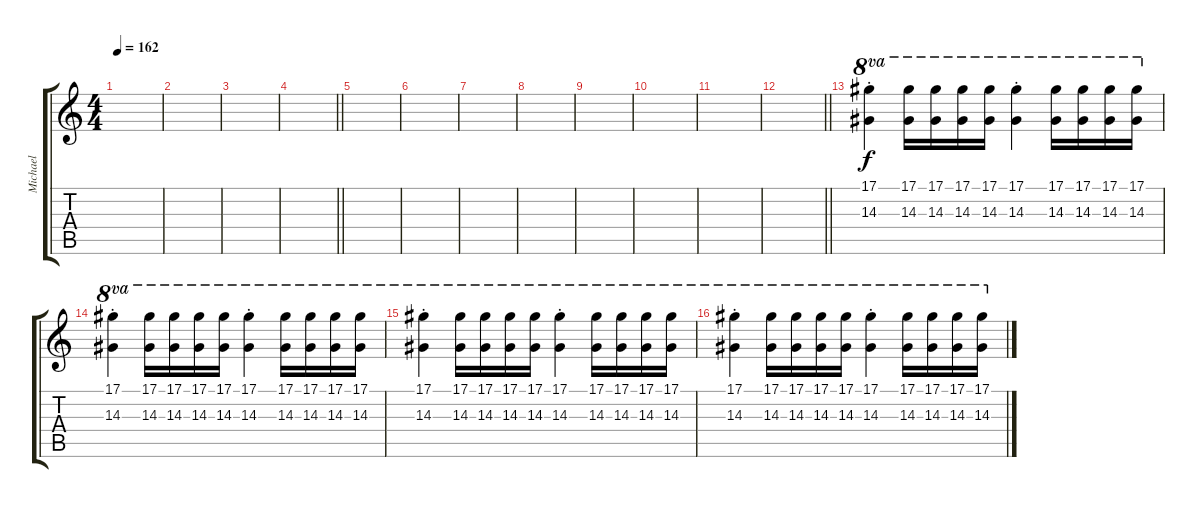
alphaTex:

\track ("Michael" "Michael") {instrument distortionguitar}
\staff {score tabs}
\tuning (Eb4 Bb3 Gb3 Db3 Ab2 Eb2) {hide}
\ts (4 4)
\tempo 162
\clef g2
\ks aminor
|
|
|
\barLineRight lightlight
|
|
|
|
|
|
|
|
\barLineRight lightlight
|
(17.1{st} 14.3{st}).4{ot 8va} (17.1 14.3).16{ot 8va} (17.1 14.3).16{ot 8va} (17.1 14.3).16{ot 8va} (17.1 14.3).16{ot 8va} (17.1{st} 14.3{st}).4{ot 8va} (17.1 14.3).16{ot 8va} (17.1 14.3).16{ot 8va} (17.1 14.3).16{ot 8va} (17.1 14.3).16{ot 8va} |
(17.1{st} 14.3{st}).4{ot 8va} (17.1 14.3).16{ot 8va} (17.1 14.3).16{ot 8va} (17.1 14.3).16{ot 8va} (17.1 14.3).16{ot 8va} (17.1{st} 14.3{st}).4{ot 8va} (17.1 14.3).16{ot 8va} (17.1 14.3).16{ot 8va} (17.1 14.3).16{ot 8va} (17.1 14.3).16{ot 8va} |
(17.1{st} 14.3{st}).4{ot 8va} (17.1 14.3).16{ot 8va} (17.1 14.3).16{ot 8va} (17.1 14.3).16{ot 8va} (17.1 14.3).16{ot 8va} (17.1{st} 14.3{st}).4{ot 8va} (17.1 14.3).16{ot 8va} (17.1 14.3).16{ot 8va} (17.1 14.3).16{ot 8va} (17.1 14.3).16{ot 8va} |
(17.1{st} 14.3{st}).4{ot 8va} (17.1 14.3).16{ot 8va} (17.1 14.3).16{ot 8va} (17.1 14.3).16{ot 8va} (17.1 14.3).16{ot 8va} (17.1{st} 14.3{st}).4{ot 8va} (17.1 14.3).16{ot 8va} (17.1 14.3).16{ot 8va} (17.1 14.3).16{ot 8va} (17.1 14.3).16{ot 8va}
